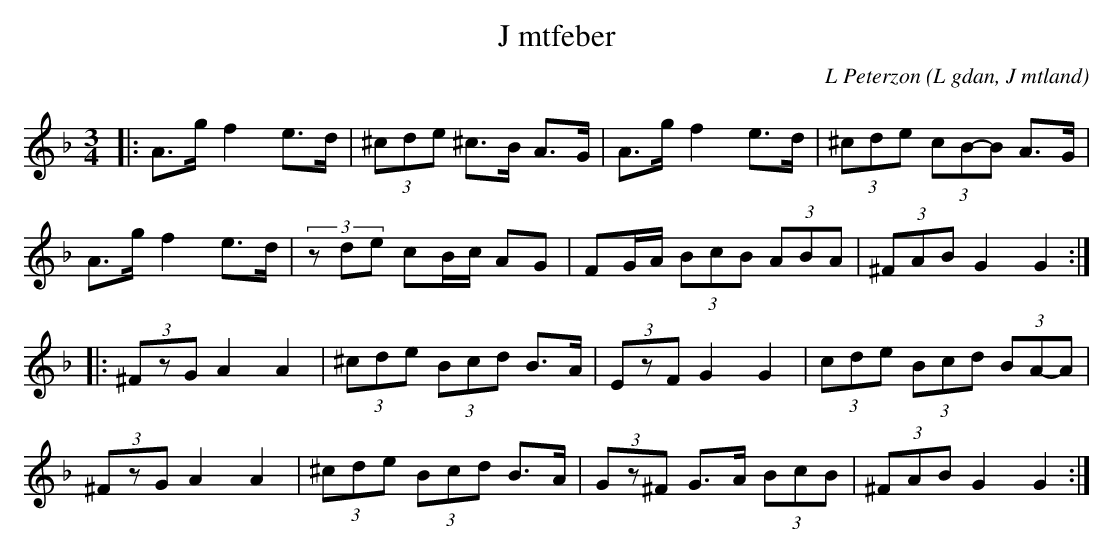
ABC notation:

X:1
T:J mtfeber
C: L Peterzon
O:L gdan, J mtland
M:3/4
L:1/8
K:Dm
|: A>g f2 e>d|(3^cde ^c>B A>G|A>g f2 e>d|(3^cde (3cB-B A>G|
A>g f2 e>d|(3zde cB/c/ AG|FG/A/ (3BcB (3ABA|(3^FAB G2 G2:|
|:(3^FzG A2 A2|(3^cde (3Bcd B>A|(3EzF G2 G2|(3cde (3Bcd (3BA-A|
(3^FzG A2 A2|(3^cde (3Bcd B>A| (3Gz^F G>A (3BcB|(3^FAB G2 G2:|
